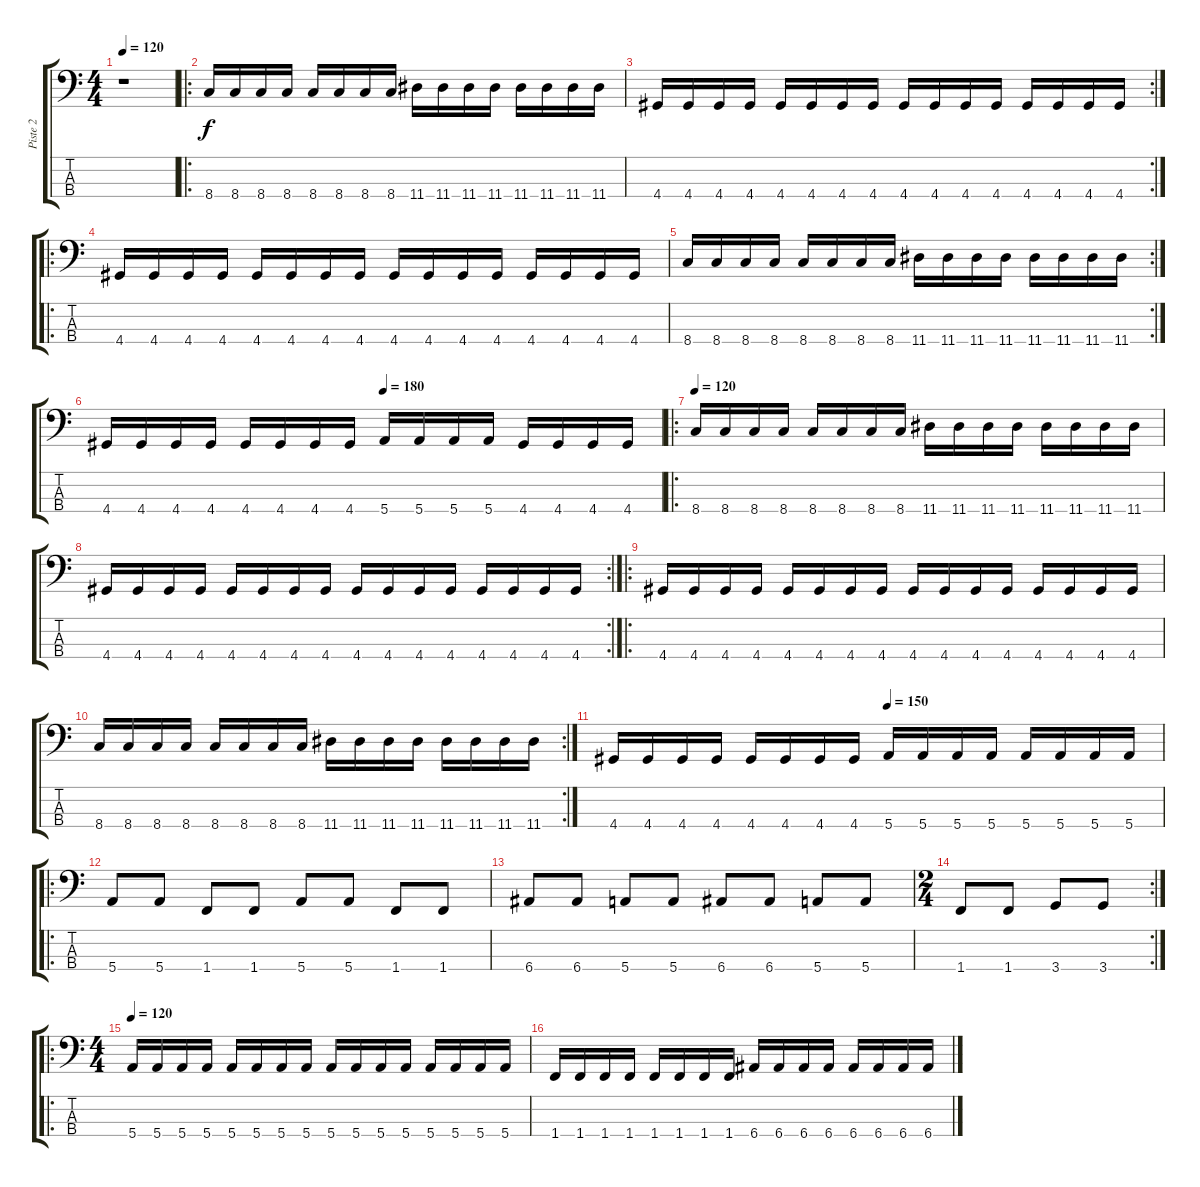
\track ("Piste 2" "Piste 2") {instrument electricbasspick}
\staff {score tabs}
\tuning (G2 D2 A1 E1) {hide}
\ts (4 4)
\tempo 120
\clef f4
\ks c
r.1{dy f instrument electricbasspick} |
\ro
8.4.16 8.4.16 8.4.16 8.4.16 8.4.16 8.4.16 8.4.16 8.4.16 11.4.16 11.4.16 11.4.16 11.4.16 11.4.16 11.4.16 11.4.16 11.4.16 |
\rc 2
4.4.16 4.4.16 4.4.16 4.4.16 4.4.16 4.4.16 4.4.16 4.4.16 4.4.16 4.4.16 4.4.16 4.4.16 4.4.16 4.4.16 4.4.16 4.4.16 |
\ro
4.4.16 4.4.16 4.4.16 4.4.16 4.4.16 4.4.16 4.4.16 4.4.16 4.4.16 4.4.16 4.4.16 4.4.16 4.4.16 4.4.16 4.4.16 4.4.16 |
\rc 2
8.4.16 8.4.16 8.4.16 8.4.16 8.4.16 8.4.16 8.4.16 8.4.16 11.4.16 11.4.16 11.4.16 11.4.16 11.4.16 11.4.16 11.4.16 11.4.16 |
\tempo (180 0.5)
4.4.16 4.4.16 4.4.16 4.4.16 4.4.16 4.4.16 4.4.16 4.4.16 5.4.16 5.4.16 5.4.16 5.4.16 4.4.16 4.4.16 4.4.16 4.4.16 |
\ro
\tempo 120
8.4.16 8.4.16 8.4.16 8.4.16 8.4.16 8.4.16 8.4.16 8.4.16 11.4.16 11.4.16 11.4.16 11.4.16 11.4.16 11.4.16 11.4.16 11.4.16 |
\rc 2
4.4.16 4.4.16 4.4.16 4.4.16 4.4.16 4.4.16 4.4.16 4.4.16 4.4.16 4.4.16 4.4.16 4.4.16 4.4.16 4.4.16 4.4.16 4.4.16 |
\ro
4.4.16 4.4.16 4.4.16 4.4.16 4.4.16 4.4.16 4.4.16 4.4.16 4.4.16 4.4.16 4.4.16 4.4.16 4.4.16 4.4.16 4.4.16 4.4.16 |
\rc 2
8.4.16 8.4.16 8.4.16 8.4.16 8.4.16 8.4.16 8.4.16 8.4.16 11.4.16 11.4.16 11.4.16 11.4.16 11.4.16 11.4.16 11.4.16 11.4.16 |
\tempo (150 0.5)
4.4.16 4.4.16 4.4.16 4.4.16 4.4.16 4.4.16 4.4.16 4.4.16 5.4.16 5.4.16 5.4.16 5.4.16 5.4.16 5.4.16 5.4.16 5.4.16 |
\ro
5.4.8 5.4.8 1.4.8 1.4.8 5.4.8 5.4.8 1.4.8 1.4.8 |
6.4.8 6.4.8 5.4.8 5.4.8 6.4.8 6.4.8 5.4.8 5.4.8 |
\rc 2
\ts (2 4)
1.4.8 1.4.8 3.4.8 3.4.8 |
\ro
\ts (4 4)
\tempo 120
5.4.16 5.4.16 5.4.16 5.4.16 5.4.16 5.4.16 5.4.16 5.4.16 5.4.16 5.4.16 5.4.16 5.4.16 5.4.16 5.4.16 5.4.16 5.4.16 |
1.4.16 1.4.16 1.4.16 1.4.16 1.4.16 1.4.16 1.4.16 1.4.16 6.4.16 6.4.16 6.4.16 6.4.16 6.4.16 6.4.16 6.4.16 6.4.16
